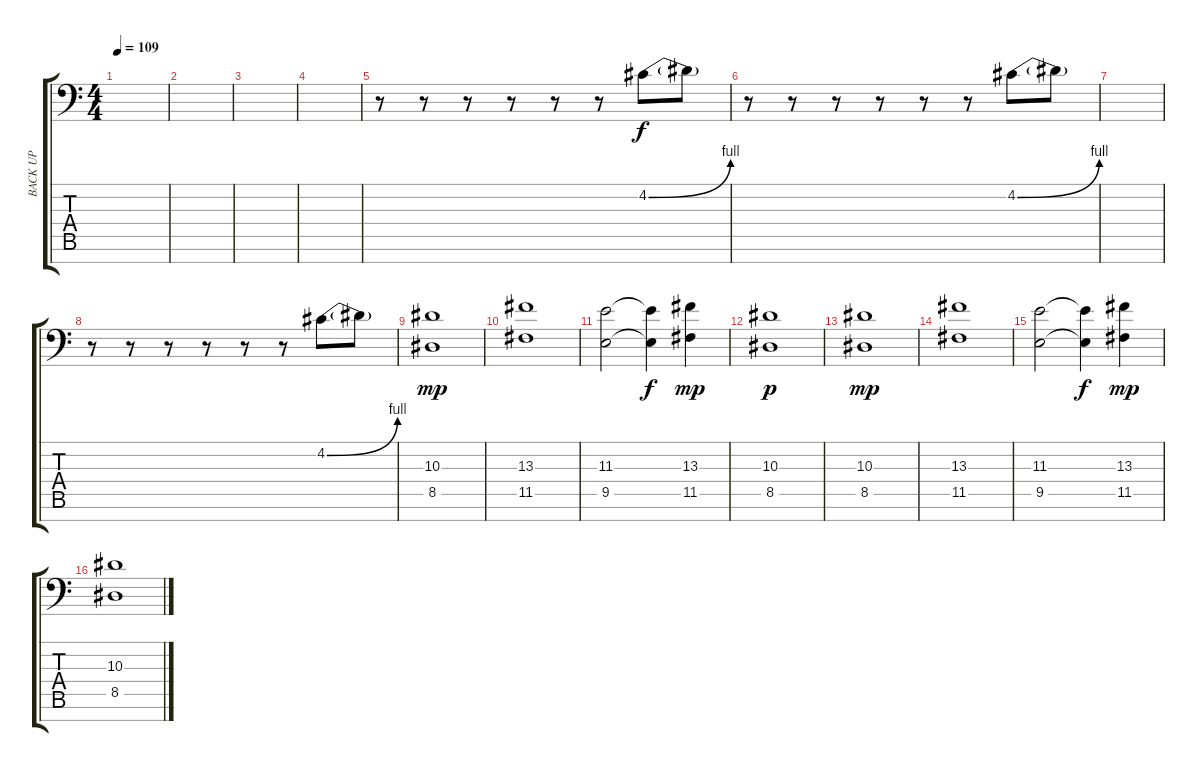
\track ("BACK UP" "BACK UP") {instrument choiraahs}
\staff {score tabs}
\tuning (D4 A3 F3 C3 G2 D2 A1) {hide}
\ts (4 4)
\tempo 109
\clef f4
\ks c
|
|
|
|
r.8{volume 11 balance 10 instrument voiceoohs} r.8 r.8 r.8 r.8 r.8 4.2{be (bend 0 0 60 4)}.8 4.2{t}.8 |
r.8 r.8 r.8 r.8 r.8 r.8 4.2{be (bend 0 0 60 4)}.8 4.2{t}.8 |
|
r.8 r.8 r.8 r.8 r.8 r.8 4.2{be (bend 0 0 60 4)}.8 4.2{t}.8 |
(10.3 8.5).1{dy mp volume 14 balance 14 instrument choiraahs} |
(13.3 11.5).1 |
(11.3 9.5).2 (11.3{t} 9.5{t}).4{dy f} (13.3 11.5).4{dy mp} |
(10.3 8.5).1{dy p} |
(10.3 8.5).1{dy mp} |
(13.3 11.5).1 |
(11.3 9.5).2 (11.3{t} 9.5{t}).4{dy f} (13.3 11.5).4{dy mp} |
(10.3 8.5).1
